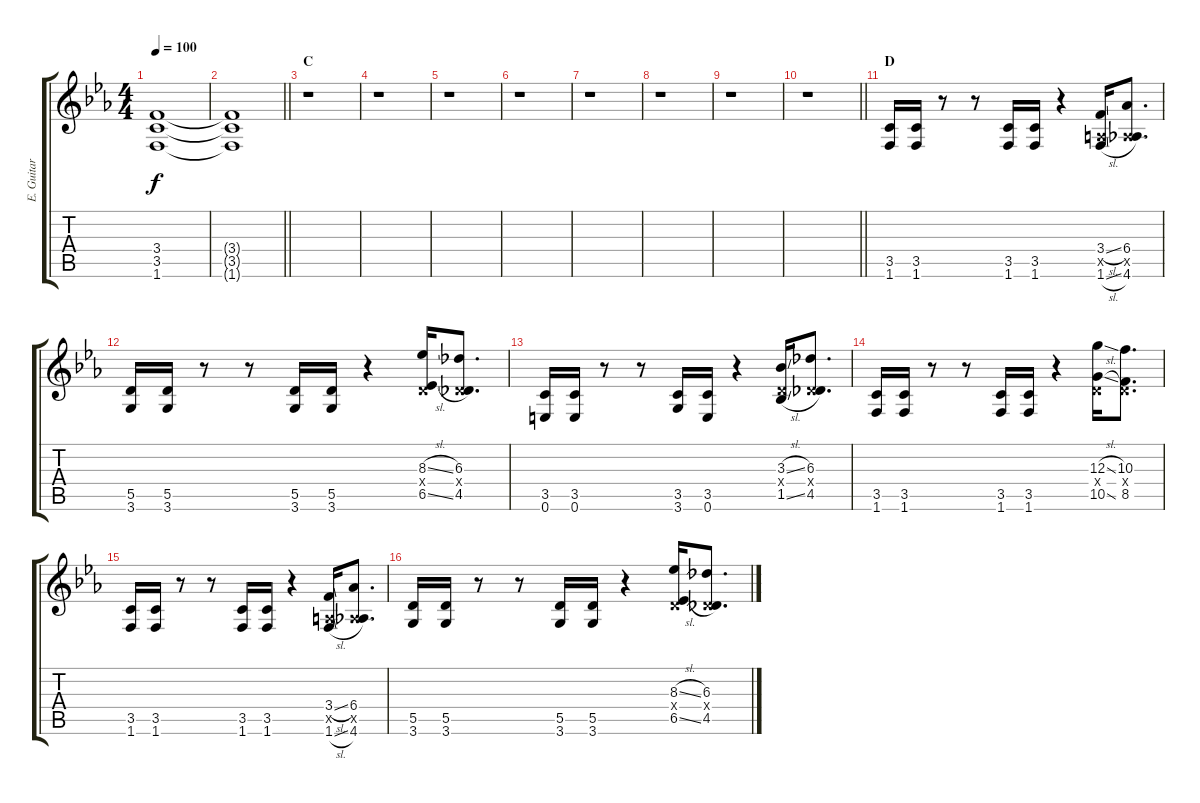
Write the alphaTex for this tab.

\track ("E. Guitar I" "E. Guitar ") {instrument overdrivenguitar}
\staff {score tabs}
\tuning (E4 B3 G3 D3 A2 E2) {hide}
\ts (4 4)
\tempo 100
\clef g2
\ks eb
(3.4 3.5 1.6).1{dy f} |
\barLineRight lightlight
(3.4{t} 3.5{t} 1.6{t}).1 |
\section ("" "C")
r.1 |
r.1 |
r.1 |
r.1 |
r.1 |
r.1 |
r.1 |
\barLineRight lightlight
r.1 |
\section ("" "D")
(3.5 1.6).16 (3.5 1.6).16 r.8 r.8 (3.5 1.6).16 (3.5 1.6).16 r.4 (3.4{sl} 0.5{x} 1.6{sl}).16 (6.4 0.5{x} 4.6).8{d} |
(5.5 3.6).16 (5.5 3.6).16 r.8 r.8 (5.5 3.6).16 (5.5 3.6).16 r.4 (8.3{sl} 0.4{x} 6.5{sl}).16 (6.3 0.4{x} 4.5).8{d} |
(3.5 0.6).16 (3.5 0.6).16 r.8 r.8 (3.5 3.6).16 (3.5 0.6).16 r.4 (3.3{sl} 0.4{x} 1.5{sl}).16 (6.3 0.4{x} 4.5).8{d} |
(3.5 1.6).16 (3.5 1.6).16 r.8 r.8 (3.5 1.6).16 (3.5 1.6).16 r.4 (12.3{sl} 0.4{x} 10.5{sl}).16 (10.3 0.4{x} 8.5).8{d} |
(3.5 1.6).16 (3.5 1.6).16 r.8 r.8 (3.5 1.6).16 (3.5 1.6).16 r.4 (3.4{sl} 0.5{x} 1.6{sl}).16 (6.4 0.5{x} 4.6).8{d} |
(5.5 3.6).16 (5.5 3.6).16 r.8 r.8 (5.5 3.6).16 (5.5 3.6).16 r.4 (8.3{sl} 0.4{x} 6.5{sl}).16 (6.3 0.4{x} 4.5).8{d}
